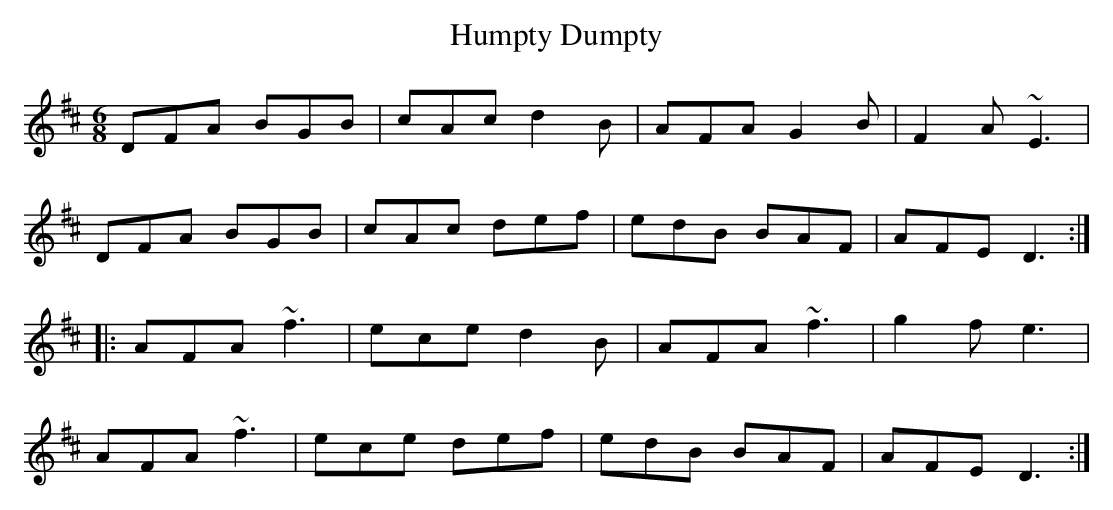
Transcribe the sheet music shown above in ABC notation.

X:1
T:Humpty Dumpty
M:6/8
L:1/8
K:D
DFA BGB|cAc d2B|AFA G2B|F2A ~E3|!
DFA BGB|cAc def|edB BAF|AFE D3:|!
|:AFA ~f3|ece d2B|AFA ~f3|g2f e3|!
AFA ~f3|ece def|edB BAF|AFE D3:|!
